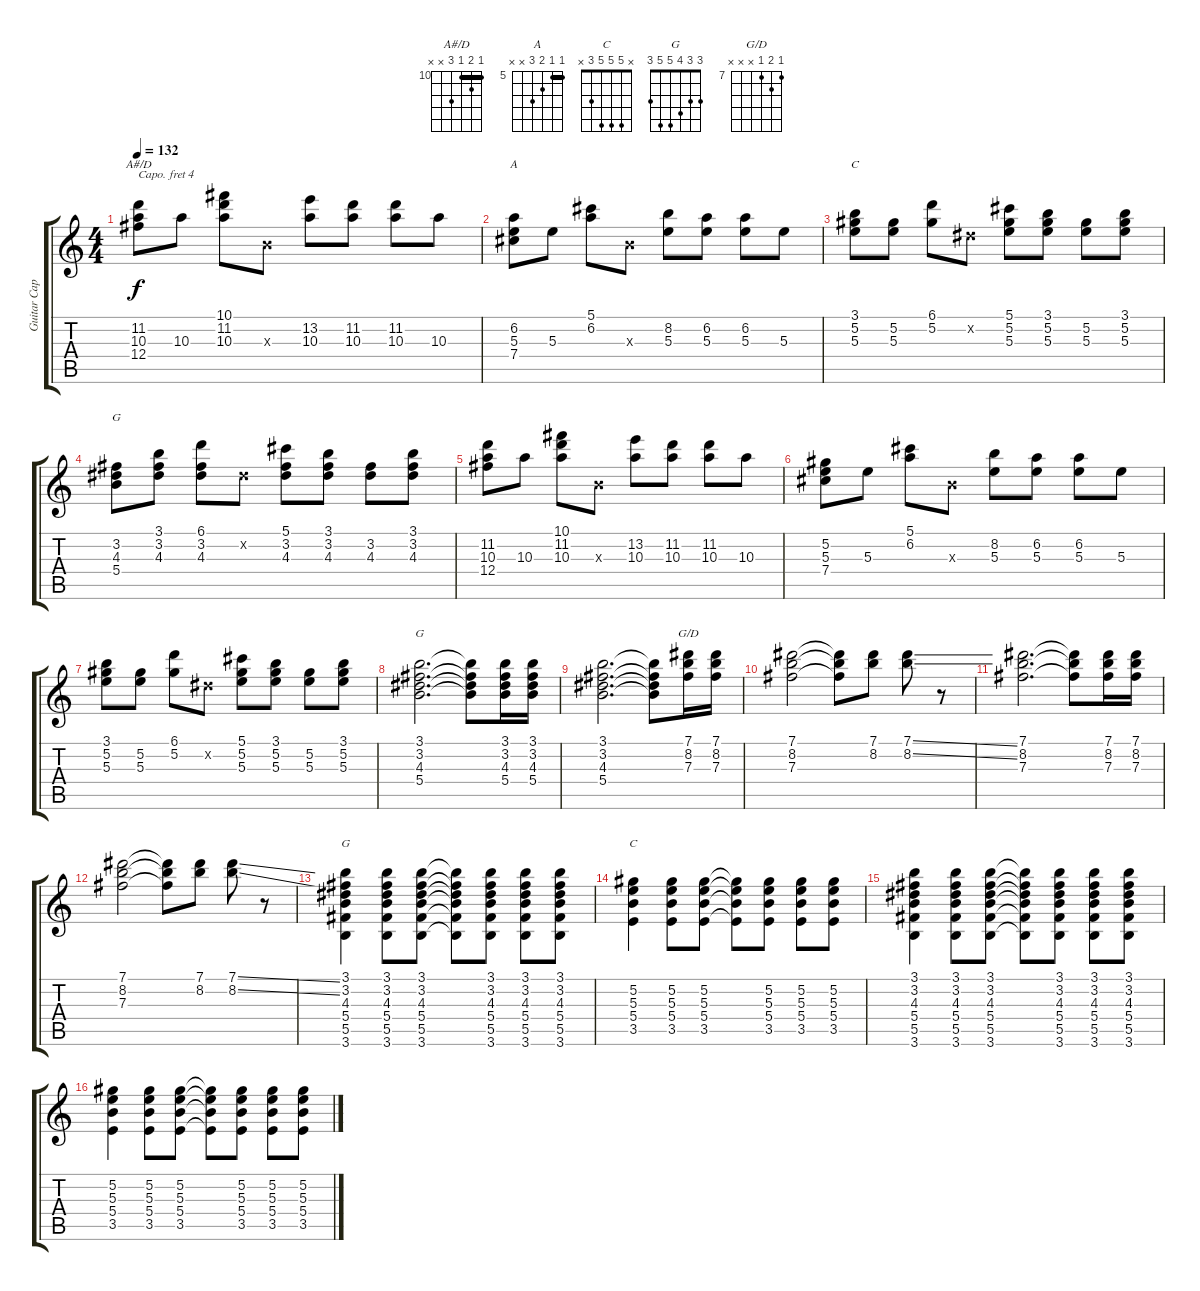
\track ("Guitar Capo 4" "Guitar Cap") {instrument overdrivenguitar}
\staff {score tabs}
\capo 4
\tuning (E4 B3 G3 D3 A2 E2) {hide}
\chord ("A#/D" 10 11 10 12 x x) {firstfret 10 barre 10}
\chord ("A" 5 5 6 7 x x) {firstfret 5 barre 5}
\chord ("C" 3 5 5 x x x)
\chord ("G" 3 3 4 5 x x) {barre 3}
\chord ("G" 3 3 4 5 x x)
\chord ("G/D" 7 8 7 x x x) {firstfret 7}
\chord ("G" 3 3 4 5 5 3)
\chord ("C" x 5 5 5 3 x)
\ts (4 4)
\tempo 132
\clef g2
\ks c
(11.2 10.3 12.4).8{ch "A#/D" dy f} 10.3.8 (10.1 11.2 10.3).8 0.3{x}.8 (13.2 10.3).8 (11.2 10.3).8 (11.2 10.3).8 10.3.8 |
(6.2 5.3 7.4).8{ch "A"} 5.3.8 (5.1 6.2).8 0.3{x}.8 (8.2 5.3).8 (6.2 5.3).8 (6.2 5.3).8 5.3.8 |
(3.1 5.2 5.3).8{ch "C"} (5.2 5.3).8 (6.1 5.2).8 0.2{x}.8 (5.1 5.2 5.3).8 (3.1 5.2 5.3).8 (5.2 5.3).8 (3.1 5.2 5.3).8 |
(3.2 4.3 5.4).8{ch "G"} (3.1 3.2 4.3).8 (6.1 3.2 4.3).8 0.2{x}.8 (5.1 3.2 4.3).8 (3.1 3.2 4.3).8 (3.2 4.3).8 (3.1 3.2 4.3).8 |
(11.2 10.3 12.4).8 10.3.8 (10.1 11.2 10.3).8 0.3{x}.8 (13.2 10.3).8 (11.2 10.3).8 (11.2 10.3).8 10.3.8 |
(5.2 5.3 7.4).8 5.3.8 (5.1 6.2).8 0.3{x}.8 (8.2 5.3).8 (6.2 5.3).8 (6.2 5.3).8 5.3.8 |
(3.1 5.2 5.3).8 (5.2 5.3).8 (6.1 5.2).8 0.2{x}.8 (5.1 5.2 5.3).8 (3.1 5.2 5.3).8 (5.2 5.3).8 (3.1 5.2 5.3).8 |
(3.1 3.2 4.3 5.4).2{d ch "G"} (3.1{t} 3.2{t} 4.3{t} 5.4{t}).8 (3.1 3.2 4.3 5.4).16 (3.1 3.2 4.3 5.4).16 |
(3.1 3.2 4.3 5.4).2{d} (3.1{t} 3.2{t} 4.3{t} 5.4{t}).8 (7.1 8.2 7.3).16{ch "G/D"} (7.1 8.2 7.3).16 |
(7.1 8.2 7.3).2 (7.1{t} 8.2{t} 7.3{t}).8 (7.1 8.2).8 (7.1{ss} 8.2{ss}).8 r.8 |
(7.1 8.2 7.3).2{d} (7.1{t} 8.2{t} 7.3{t}).8 (7.1 8.2 7.3).16 (7.1 8.2 7.3).16 |
(7.1 8.2 7.3).2 (7.1{t} 8.2{t} 7.3{t}).8 (7.1 8.2).8 (7.1{ss} 8.2{ss}).8 r.8 |
(3.1 3.2 4.3 5.4 5.5 3.6).4{ch "G"} (3.1 3.2 4.3 5.4 5.5 3.6).8 (3.1 3.2 4.3 5.4 5.5 3.6).8 (3.1{t} 3.2{t} 4.3{t} 5.4{t} 5.5{t} 3.6{t}).8 (3.1 3.2 4.3 5.4 5.5 3.6).8 (3.1 3.2 4.3 5.4 5.5 3.6).8 (3.1 3.2 4.3 5.4 5.5 3.6).8 |
(5.2 5.3 5.4 3.5).4{ch "C"} (5.2 5.3 5.4 3.5).8 (5.2 5.3 5.4 3.5).8 (5.2{t} 5.3{t} 5.4{t} 3.5{t}).8 (5.2 5.3 5.4 3.5).8 (5.2 5.3 5.4 3.5).8 (5.2 5.3 5.4 3.5).8 |
(3.1 3.2 4.3 5.4 5.5 3.6).4 (3.1 3.2 4.3 5.4 5.5 3.6).8 (3.1 3.2 4.3 5.4 5.5 3.6).8 (3.1{t} 3.2{t} 4.3{t} 5.4{t} 5.5{t} 3.6{t}).8 (3.1 3.2 4.3 5.4 5.5 3.6).8 (3.1 3.2 4.3 5.4 5.5 3.6).8 (3.1 3.2 4.3 5.4 5.5 3.6).8 |
(5.2 5.3 5.4 3.5).4 (5.2 5.3 5.4 3.5).8 (5.2 5.3 5.4 3.5).8 (5.2{t} 5.3{t} 5.4{t} 3.5{t}).8 (5.2 5.3 5.4 3.5).8 (5.2 5.3 5.4 3.5).8 (5.2 5.3 5.4 3.5).8
